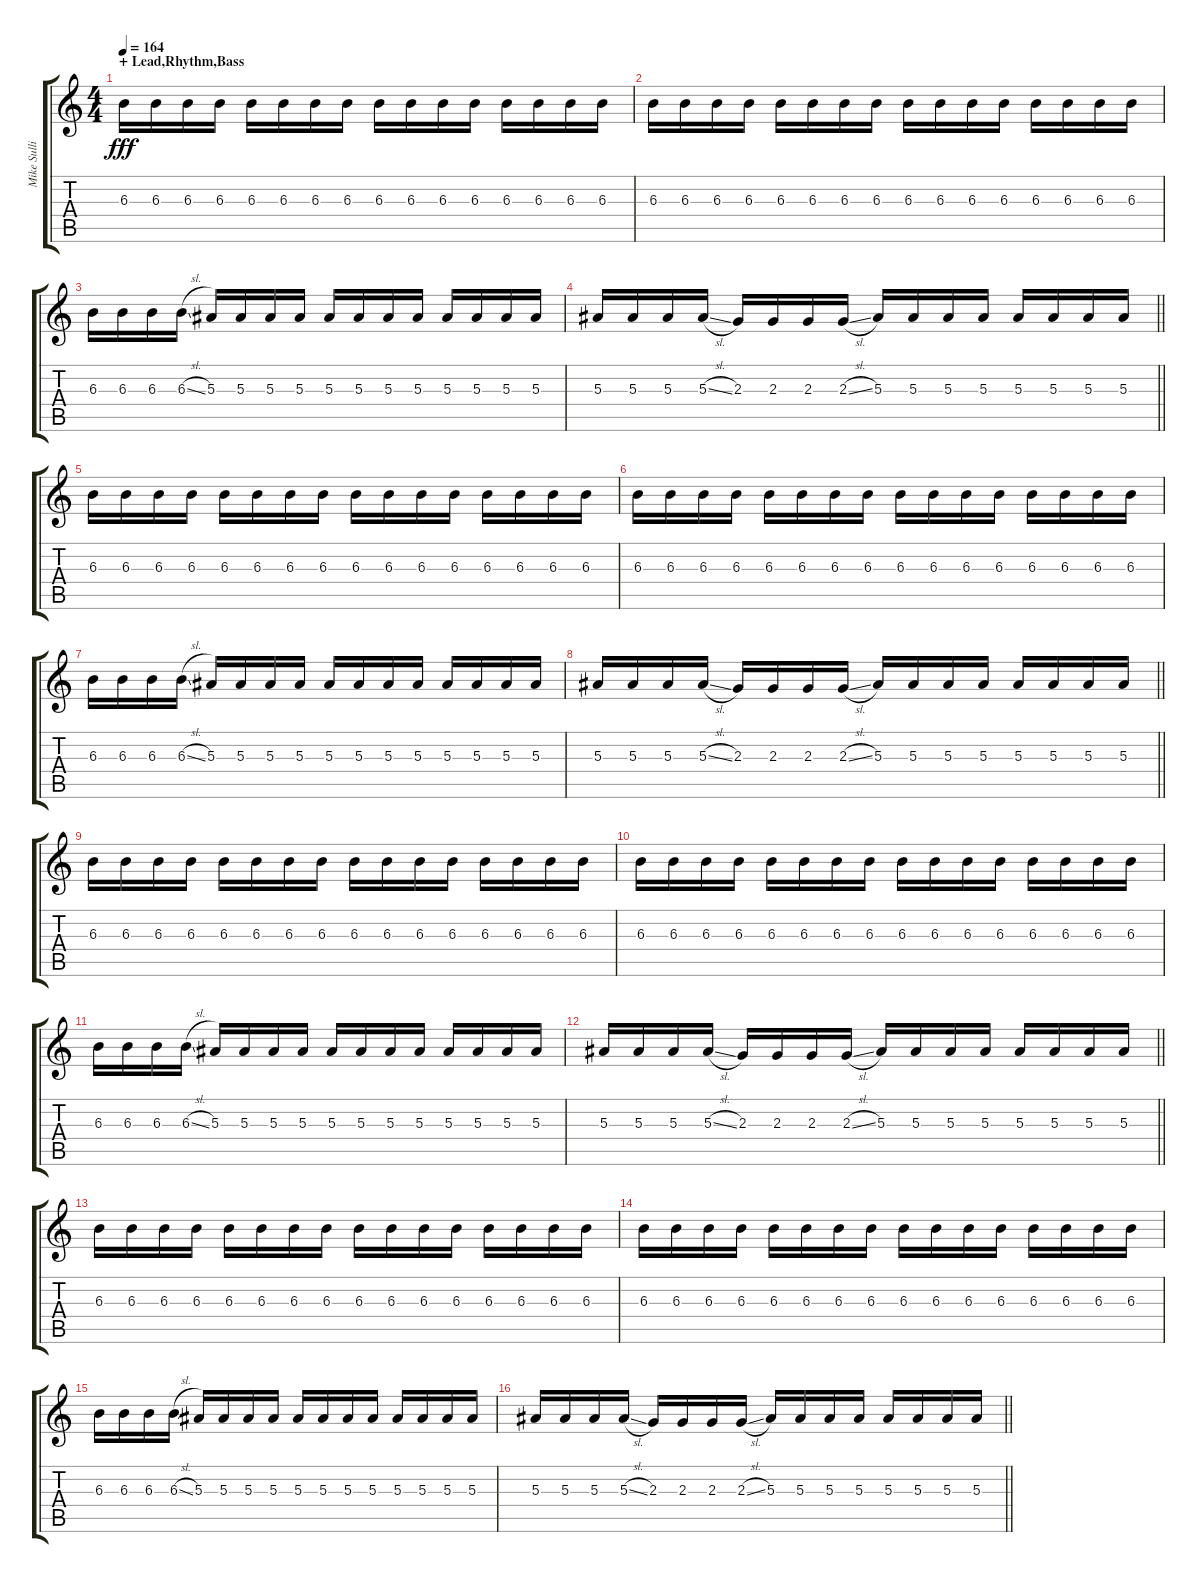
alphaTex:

\track ("Mike Sullivan" "Mike Sulli") {instrument distortionguitar}
\staff {score tabs}
\tuning (B3 G3 F3 C3 Gb2 B1) {hide}
\ts (4 4)
\section ("" "+ Lead,Rhythm,Bass")
\tempo 164
\clef g2
\ks c
6.3.16{dy fff volume 11} 6.3.16 6.3.16 6.3.16 6.3.16 6.3.16 6.3.16 6.3.16 6.3.16 6.3.16 6.3.16 6.3.16 6.3.16 6.3.16 6.3.16 6.3.16 |
6.3.16 6.3.16 6.3.16 6.3.16 6.3.16 6.3.16 6.3.16 6.3.16 6.3.16 6.3.16 6.3.16 6.3.16 6.3.16 6.3.16 6.3.16 6.3.16 |
6.3.16 6.3.16 6.3.16 6.3{sl}.16 5.3.16 5.3.16 5.3.16 5.3.16 5.3.16 5.3.16 5.3.16 5.3.16 5.3.16 5.3.16 5.3.16 5.3.16 |
\barLineRight lightlight
5.3.16 5.3.16 5.3.16 5.3{sl}.16 2.3.16 2.3.16 2.3.16 2.3{sl}.16 5.3.16 5.3.16 5.3.16 5.3.16 5.3.16 5.3.16 5.3.16 5.3.16 |
\section ("" "")
6.3.16 6.3.16 6.3.16 6.3.16 6.3.16 6.3.16 6.3.16 6.3.16 6.3.16 6.3.16 6.3.16 6.3.16 6.3.16 6.3.16 6.3.16 6.3.16 |
6.3.16 6.3.16 6.3.16 6.3.16 6.3.16 6.3.16 6.3.16 6.3.16 6.3.16 6.3.16 6.3.16 6.3.16 6.3.16 6.3.16 6.3.16 6.3.16 |
6.3.16 6.3.16 6.3.16 6.3{sl}.16 5.3.16 5.3.16 5.3.16 5.3.16 5.3.16 5.3.16 5.3.16 5.3.16 5.3.16 5.3.16 5.3.16 5.3.16 |
\barLineRight lightlight
5.3.16 5.3.16 5.3.16 5.3{sl}.16 2.3.16 2.3.16 2.3.16 2.3{sl}.16 5.3.16 5.3.16 5.3.16 5.3.16 5.3.16 5.3.16 5.3.16 5.3.16 |
\section ("" "")
6.3.16 6.3.16 6.3.16 6.3.16 6.3.16 6.3.16 6.3.16 6.3.16 6.3.16 6.3.16 6.3.16 6.3.16 6.3.16 6.3.16 6.3.16 6.3.16 |
6.3.16 6.3.16 6.3.16 6.3.16 6.3.16 6.3.16 6.3.16 6.3.16 6.3.16 6.3.16 6.3.16 6.3.16 6.3.16 6.3.16 6.3.16 6.3.16 |
6.3.16 6.3.16 6.3.16 6.3{sl}.16 5.3.16 5.3.16 5.3.16 5.3.16 5.3.16 5.3.16 5.3.16 5.3.16 5.3.16 5.3.16 5.3.16 5.3.16 |
\barLineRight lightlight
5.3.16 5.3.16 5.3.16 5.3{sl}.16 2.3.16 2.3.16 2.3.16 2.3{sl}.16 5.3.16 5.3.16 5.3.16 5.3.16 5.3.16 5.3.16 5.3.16 5.3.16 |
\section ("" "")
6.3.16 6.3.16 6.3.16 6.3.16 6.3.16 6.3.16 6.3.16 6.3.16 6.3.16 6.3.16 6.3.16 6.3.16 6.3.16 6.3.16 6.3.16 6.3.16 |
6.3.16 6.3.16 6.3.16 6.3.16 6.3.16 6.3.16 6.3.16 6.3.16 6.3.16 6.3.16 6.3.16 6.3.16 6.3.16 6.3.16 6.3.16 6.3.16 |
6.3.16 6.3.16 6.3.16 6.3{sl}.16 5.3.16 5.3.16 5.3.16 5.3.16 5.3.16 5.3.16 5.3.16 5.3.16 5.3.16 5.3.16 5.3.16 5.3.16 |
\barLineRight lightlight
5.3.16 5.3.16 5.3.16 5.3{sl}.16 2.3.16 2.3.16 2.3.16 2.3{sl}.16 5.3.16 5.3.16 5.3.16 5.3.16 5.3.16 5.3.16 5.3.16 5.3.16
